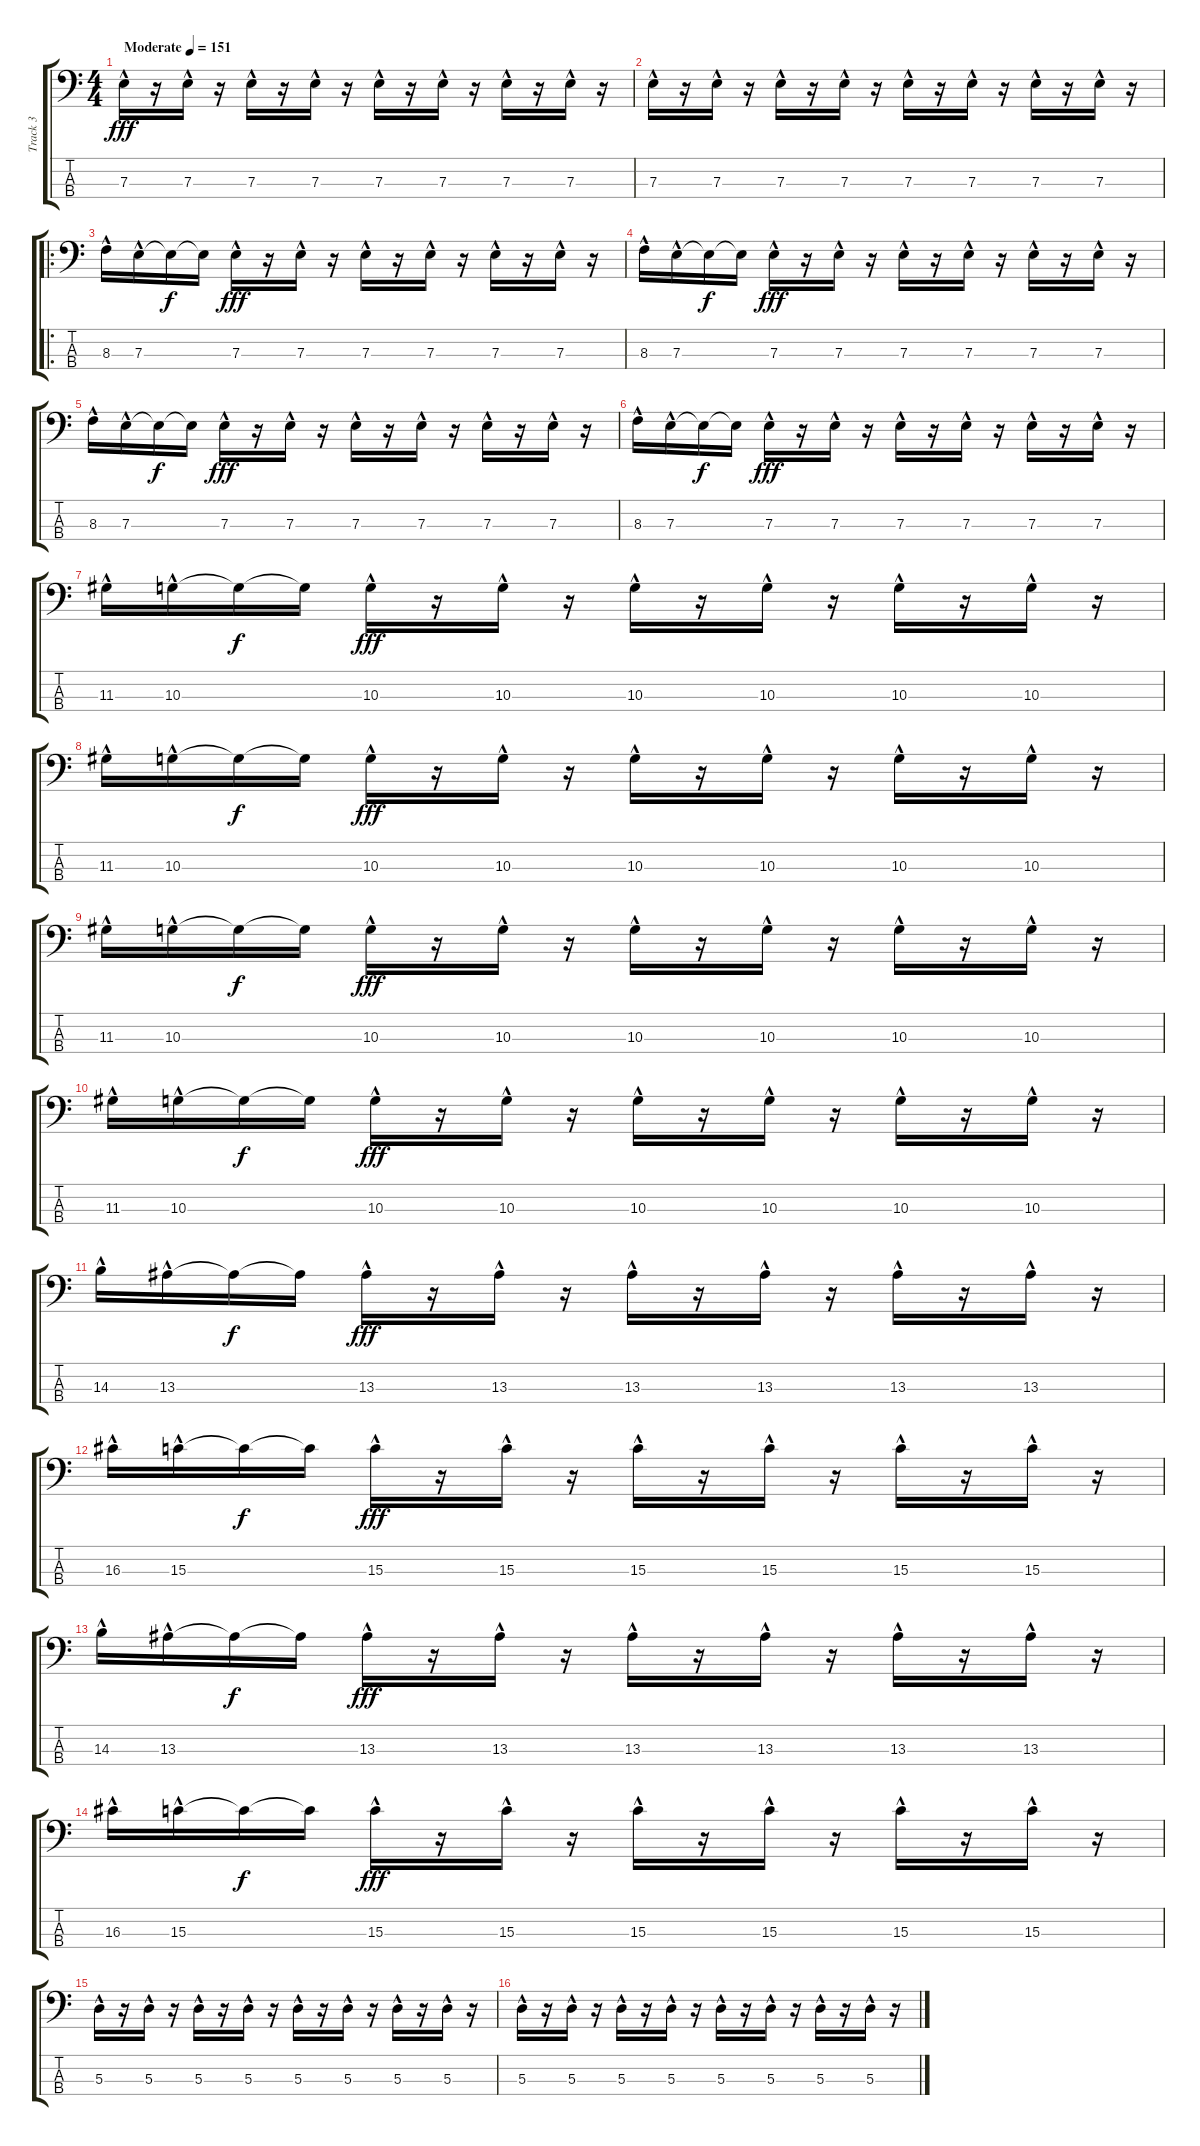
\track ("Track 3" "Track 3") {instrument electricbasspick}
\staff {score tabs}
\tuning (G2 D2 A1 E1) {hide}
\ts (4 4)
\tempo (151 "Moderate")
\clef f4
\ks c
7.3{hac}.16{dy fff instrument electricbasspick} r.16 7.3{hac}.16 r.16 7.3{hac}.16 r.16 7.3{hac}.16 r.16 7.3{hac}.16 r.16 7.3{hac}.16 r.16 7.3{hac}.16 r.16 7.3{hac}.16 r.16 |
7.3{hac}.16 r.16 7.3{hac}.16 r.16 7.3{hac}.16 r.16 7.3{hac}.16 r.16 7.3{hac}.16 r.16 7.3{hac}.16 r.16 7.3{hac}.16 r.16 7.3{hac}.16 r.16 |
\ro
8.3{hac}.16 7.3{hac}.16 7.3{t}.16{dy f} 7.3{t}.16 7.3{hac}.16{dy fff} r.16 7.3{hac}.16 r.16 7.3{hac}.16 r.16 7.3{hac}.16 r.16 7.3{hac}.16 r.16 7.3{hac}.16 r.16 |
8.3{hac}.16 7.3{hac}.16 7.3{t}.16{dy f} 7.3{t}.16 7.3{hac}.16{dy fff} r.16 7.3{hac}.16 r.16 7.3{hac}.16 r.16 7.3{hac}.16 r.16 7.3{hac}.16 r.16 7.3{hac}.16 r.16 |
8.3{hac}.16 7.3{hac}.16 7.3{t}.16{dy f} 7.3{t}.16 7.3{hac}.16{dy fff} r.16 7.3{hac}.16 r.16 7.3{hac}.16 r.16 7.3{hac}.16 r.16 7.3{hac}.16 r.16 7.3{hac}.16 r.16 |
8.3{hac}.16 7.3{hac}.16 7.3{t}.16{dy f} 7.3{t}.16 7.3{hac}.16{dy fff} r.16 7.3{hac}.16 r.16 7.3{hac}.16 r.16 7.3{hac}.16 r.16 7.3{hac}.16 r.16 7.3{hac}.16 r.16 |
11.3{hac}.16 10.3{hac}.16 10.3{t}.16{dy f} 10.3{t}.16 10.3{hac}.16{dy fff} r.16 10.3{hac}.16 r.16 10.3{hac}.16 r.16 10.3{hac}.16 r.16 10.3{hac}.16 r.16 10.3{hac}.16 r.16 |
11.3{hac}.16 10.3{hac}.16 10.3{t}.16{dy f} 10.3{t}.16 10.3{hac}.16{dy fff} r.16 10.3{hac}.16 r.16 10.3{hac}.16 r.16 10.3{hac}.16 r.16 10.3{hac}.16 r.16 10.3{hac}.16 r.16 |
11.3{hac}.16 10.3{hac}.16 10.3{t}.16{dy f} 10.3{t}.16 10.3{hac}.16{dy fff} r.16 10.3{hac}.16 r.16 10.3{hac}.16 r.16 10.3{hac}.16 r.16 10.3{hac}.16 r.16 10.3{hac}.16 r.16 |
11.3{hac}.16 10.3{hac}.16 10.3{t}.16{dy f} 10.3{t}.16 10.3{hac}.16{dy fff} r.16 10.3{hac}.16 r.16 10.3{hac}.16 r.16 10.3{hac}.16 r.16 10.3{hac}.16 r.16 10.3{hac}.16 r.16 |
14.3{hac}.16 13.3{hac}.16 13.3{t}.16{dy f} 13.3{t}.16 13.3{hac}.16{dy fff} r.16 13.3{hac}.16 r.16 13.3{hac}.16 r.16 13.3{hac}.16 r.16 13.3{hac}.16 r.16 13.3{hac}.16 r.16 |
16.3{hac}.16 15.3{hac}.16 15.3{t}.16{dy f} 15.3{t}.16 15.3{hac}.16{dy fff} r.16 15.3{hac}.16 r.16 15.3{hac}.16 r.16 15.3{hac}.16 r.16 15.3{hac}.16 r.16 15.3{hac}.16 r.16 |
14.3{hac}.16 13.3{hac}.16 13.3{t}.16{dy f} 13.3{t}.16 13.3{hac}.16{dy fff} r.16 13.3{hac}.16 r.16 13.3{hac}.16 r.16 13.3{hac}.16 r.16 13.3{hac}.16 r.16 13.3{hac}.16 r.16 |
16.3{hac}.16 15.3{hac}.16 15.3{t}.16{dy f} 15.3{t}.16 15.3{hac}.16{dy fff} r.16 15.3{hac}.16 r.16 15.3{hac}.16 r.16 15.3{hac}.16 r.16 15.3{hac}.16 r.16 15.3{hac}.16 r.16 |
5.3{hac}.16 r.16 5.3{hac}.16 r.16 5.3{hac}.16 r.16 5.3{hac}.16 r.16 5.3{hac}.16 r.16 5.3{hac}.16 r.16 5.3{hac}.16 r.16 5.3{hac}.16 r.16 |
5.3{hac}.16 r.16 5.3{hac}.16 r.16 5.3{hac}.16 r.16 5.3{hac}.16 r.16 5.3{hac}.16 r.16 5.3{hac}.16 r.16 5.3{hac}.16 r.16 5.3{hac}.16 r.16
